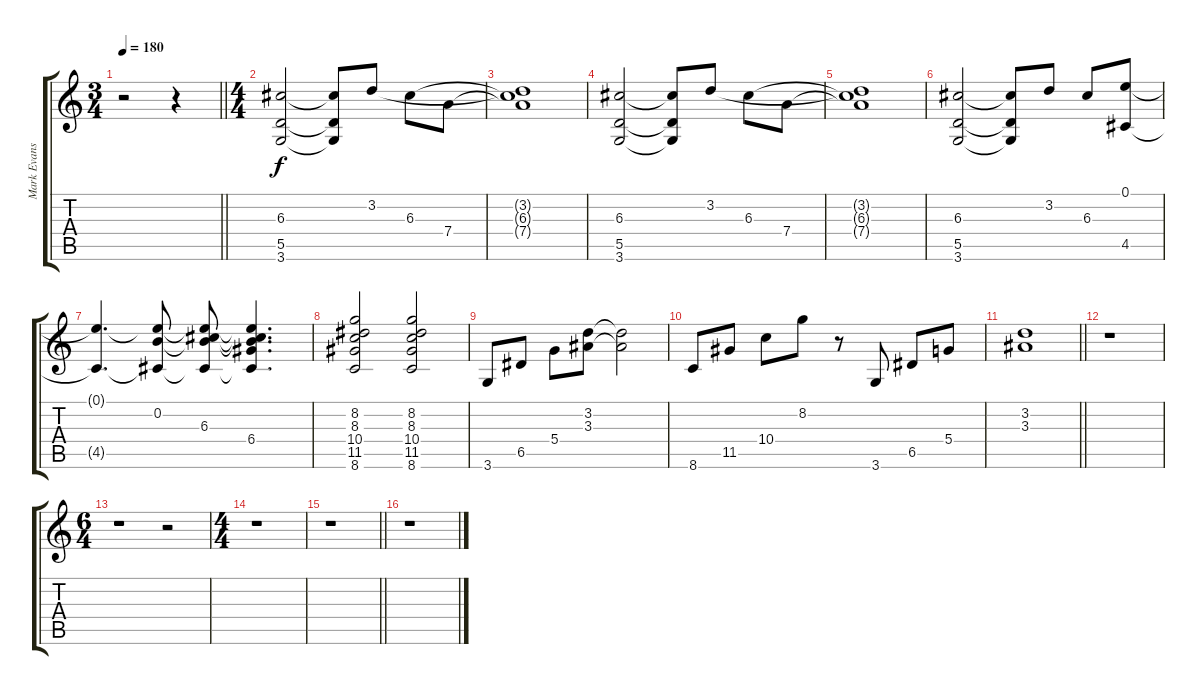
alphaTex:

\track ("Mark Evans" "Mark Evans") {instrument electricguitarclean}
\staff {score tabs}
\tuning (E4 B3 G3 D3 A2 E2) {hide}
\ts (3 4)
\tempo 180
\clef g2
\barLineRight lightlight
\ks c
r.2{dy f} r.4 |
\ts (4 4)
(6.3 5.5 3.6).2 (6.3{t} 5.5{t} 3.6{t}).8 3.2.8 6.3.8 7.4.8 |
(3.2{t} 6.3{t} 7.4{t}).1 |
(6.3 5.5 3.6).2 (6.3{t} 5.5{t} 3.6{t}).8 3.2.8 6.3.8 7.4.8 |
(3.2{t} 6.3{t} 7.4{t}).1 |
(6.3 5.5 3.6).2 (6.3{t} 5.5{t} 3.6{t}).8 3.2.8 6.3.8 (0.1 4.5).8 |
(0.1{t} 4.5{t}).4{d} (0.1{t} 0.2 4.5{t}).8 (0.1{t} 0.2{t} 6.3 4.5{t}).8 (0.1{t} 0.2{t} 6.3{t} 6.4 4.5{t}).4{d} |
(8.2 8.3 10.4 11.5 8.6).2 (8.2 8.3 10.4 11.5 8.6).2 |
3.6.8 6.5.8 5.4.8 (3.2 3.3).8 (3.2{t} 3.3{t}).2 |
8.6.8 11.5.8 10.4.8 8.2.8 r.8 3.6.8 6.5.8 5.4.8 |
\barLineRight lightlight
(3.2 3.3).1 |
r.1 |
\ts (6 4)
r.1 r.2 |
\ts (4 4)
r.1 |
\barLineRight lightlight
r.1 |
r.1
